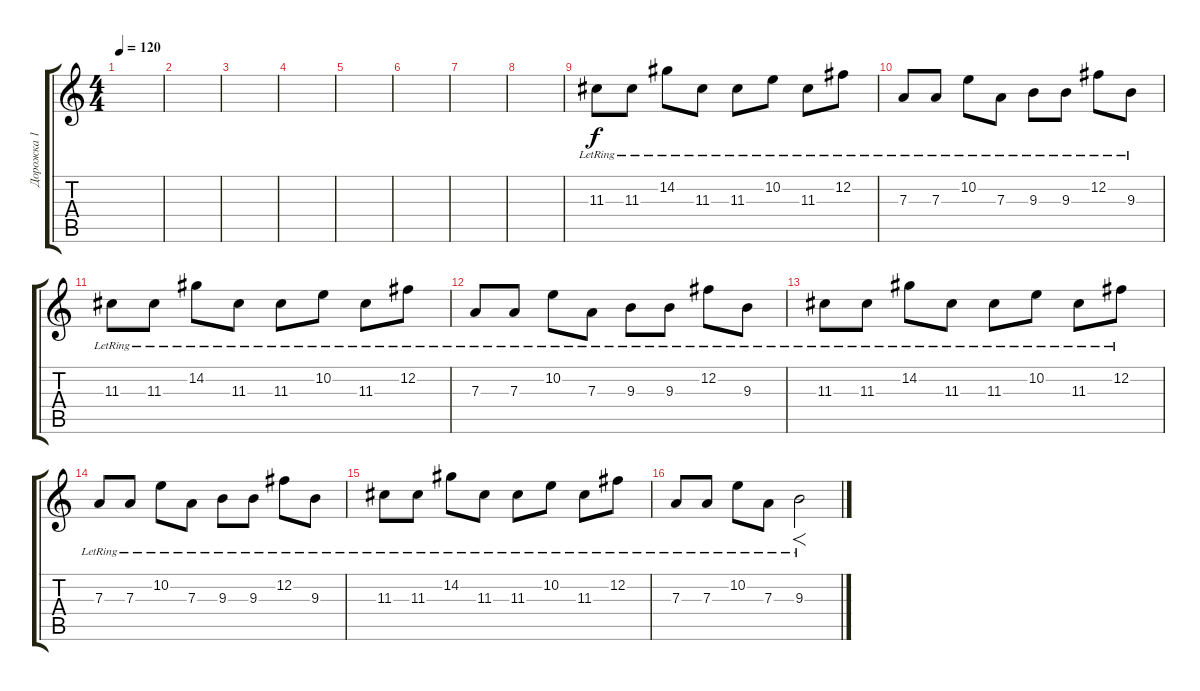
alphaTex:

\track ("Дорожка 1" "Дорожка 1") {instrument electricguitarclean}
\staff {score tabs}
\tuning (B3 Gb3 D3 A2 E2 B1) {hide}
\ts (4 4)
\tempo 120
\clef g2
\ks c
|
|
|
|
|
|
|
|
11.3{lr}.8{instrument electricguitarclean} 11.3{lr}.8 14.2{lr}.8 11.3{lr}.8 11.3{lr}.8 10.2{lr}.8 11.3{lr}.8 12.2{lr}.8 |
7.3{lr}.8 7.3{lr}.8 10.2{lr}.8 7.3{lr}.8 9.3{lr}.8 9.3{lr}.8 12.2{lr}.8 9.3{lr}.8 |
11.3{lr}.8 11.3{lr}.8 14.2{lr}.8 11.3{lr}.8 11.3{lr}.8 10.2{lr}.8 11.3{lr}.8 12.2{lr}.8 |
7.3{lr}.8 7.3{lr}.8 10.2{lr}.8 7.3{lr}.8 9.3{lr}.8 9.3{lr}.8 12.2{lr}.8 9.3{lr}.8 |
11.3{lr}.8 11.3{lr}.8 14.2{lr}.8 11.3{lr}.8 11.3{lr}.8 10.2{lr}.8 11.3{lr}.8 12.2{lr}.8 |
7.3{lr}.8 7.3{lr}.8 10.2{lr}.8 7.3{lr}.8 9.3{lr}.8 9.3{lr}.8 12.2{lr}.8 9.3{lr}.8 |
11.3{lr}.8 11.3{lr}.8 14.2{lr}.8 11.3{lr}.8 11.3{lr}.8 10.2{lr}.8 11.3{lr}.8 12.2{lr}.8 |
7.3{lr}.8 7.3{lr}.8 10.2{lr}.8 7.3{lr}.8 9.3{lr}.2{f instrument distortionguitar}
